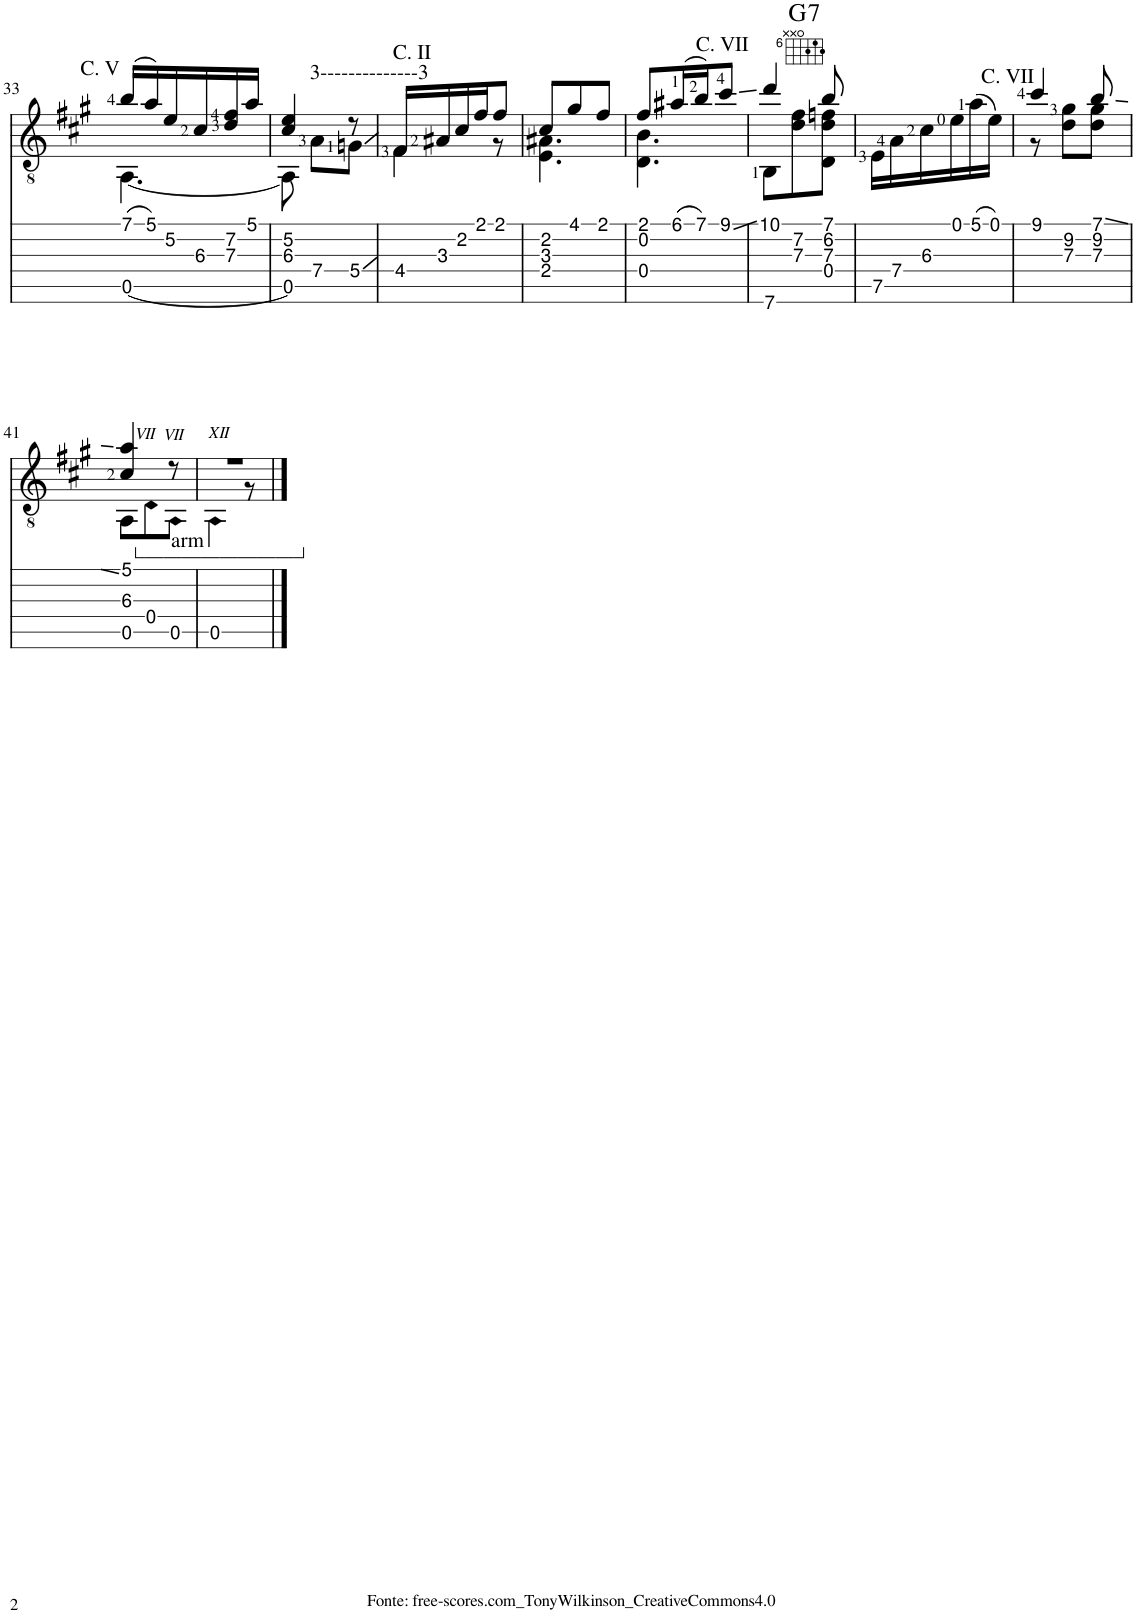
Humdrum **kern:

**kern	**kern	**harte
*part1	*part1	*part1
*staff2	*staff1	*
*I"Guitar	*	*
*I'Guit.	*	*
!!LO:PB:g=z
*	*clefGv2	*
*k[f#c#g#]	*k[f#c#g#]	*
*M3/8	*M3/8	*
=33	=33	=33
*^	*^	*
!	!	!LO:TX:a:t=C. V	!	!
16bLL	[4.AA	(16b/LL	[4.AA\	.
16a	.	16a/)	.	.
16e	.	16e/	.	.
16c#	.	16c#/	.	.
16d\ 16f#\	.	16d/ 16f#/	.	.
16aJJ	.	16a/JJ	.	.
=34	=34	=34	=34	=34
*	*^	*	*^	*
4c# 4e	8ryy	8AA]	4c#/ 4e/	8ryy	8AA\]	.
!	!	!	!	!LO:TX:a:t=3--------------3	!	!
.	8AL	4ryy	.	8A\L	4ryy	.
8r	8GJ	.	8r	8Gn\J	.	.
*	*v	*v	*	*	*	*
*	*	*	*v	*v	*
=35	=35	=35	=35	=35
!	!	!LO:TX:a:t=C. II	!	!
16F#LL	4F#	16F#/LL	4F#\	.
16A#	.	16A#X/	.	.
16c#	.	16c#/	.	.
16f#J	.	16f#/J	.	.
8f#J	8r	8f#/J	8r	.
=36	=36	=36	=36	=36
8c#L	4.E 4.A#	8c#/L	4.E\ 4.A#X\	.
8g#	.	8g#/	.	.
8f#J	.	8f#/J	.	.
=37	=37	=37	=37	=37
8f#L	4.D 4.B	8f#/L	4.D\ 4.B\	.
16a#L	.	(16a#X/L	.	.
16bJ	.	16b/J)	.	.
8cc#J	.	8cc#/J	.	.
=38	=38	=38	=38	=38
!	!	!LO:TX:a:t=C. VII	!	!
4dd	8BBL	4dd/	8BB\L	.
.	8d\ 8f#\	.	8d\ 8f#\	.
!	!	!	!	!LO:H:kt=7
8b	8D\ 8d\ 8f\J	8b/	8D\ 8d\ 8fn\J	G:7
*v	*v	*	*	*
*	*v	*v	*
=39	=39	=39
16ELL	16E\LL	.
16A	16A\	.
16c#	16c#\	.
16e	16e\	.
16a	(16a\	.
16eJJ	16e\JJ)	.
=40	=40	=40
*^	*^	*
!	!	!LO:TX:a:t=C. VII	!	!
4cc#	8r	4cc#/	8r	.
.	8d\ 8g#\L	.	8d\ 8g#\L	.
8b	8d\ 8g#\J	8b/	8d\ 8g#\J	.
!!LO:LB:g=z	!!
=41	=41	=41	=41	=41
4c# 4a	8AAL	4c#/ 4a/	8AA\L	.
!	!	!	!LO:TX:b:t=└────────┘	!
!	!	!	!LO:TX:a:i:t=VII	!
.	8D	.	8D\	.
!	!	!LO:TX:b:t=arm	!	!
!	!	!LO:TX:a:i:t=VII	!	!
8r	8AAJ	8r	8AA\J	.
=42	=42	=42	=42	=42
!	!	!LO:TX:a:i:t=XII	!	!
4.r	4AA	4.r	4AA\	.
.	8r	.	8r	.
*v	*v	*	*	*
*	*v	*v	*
==	==	==
*-	*-	*-
